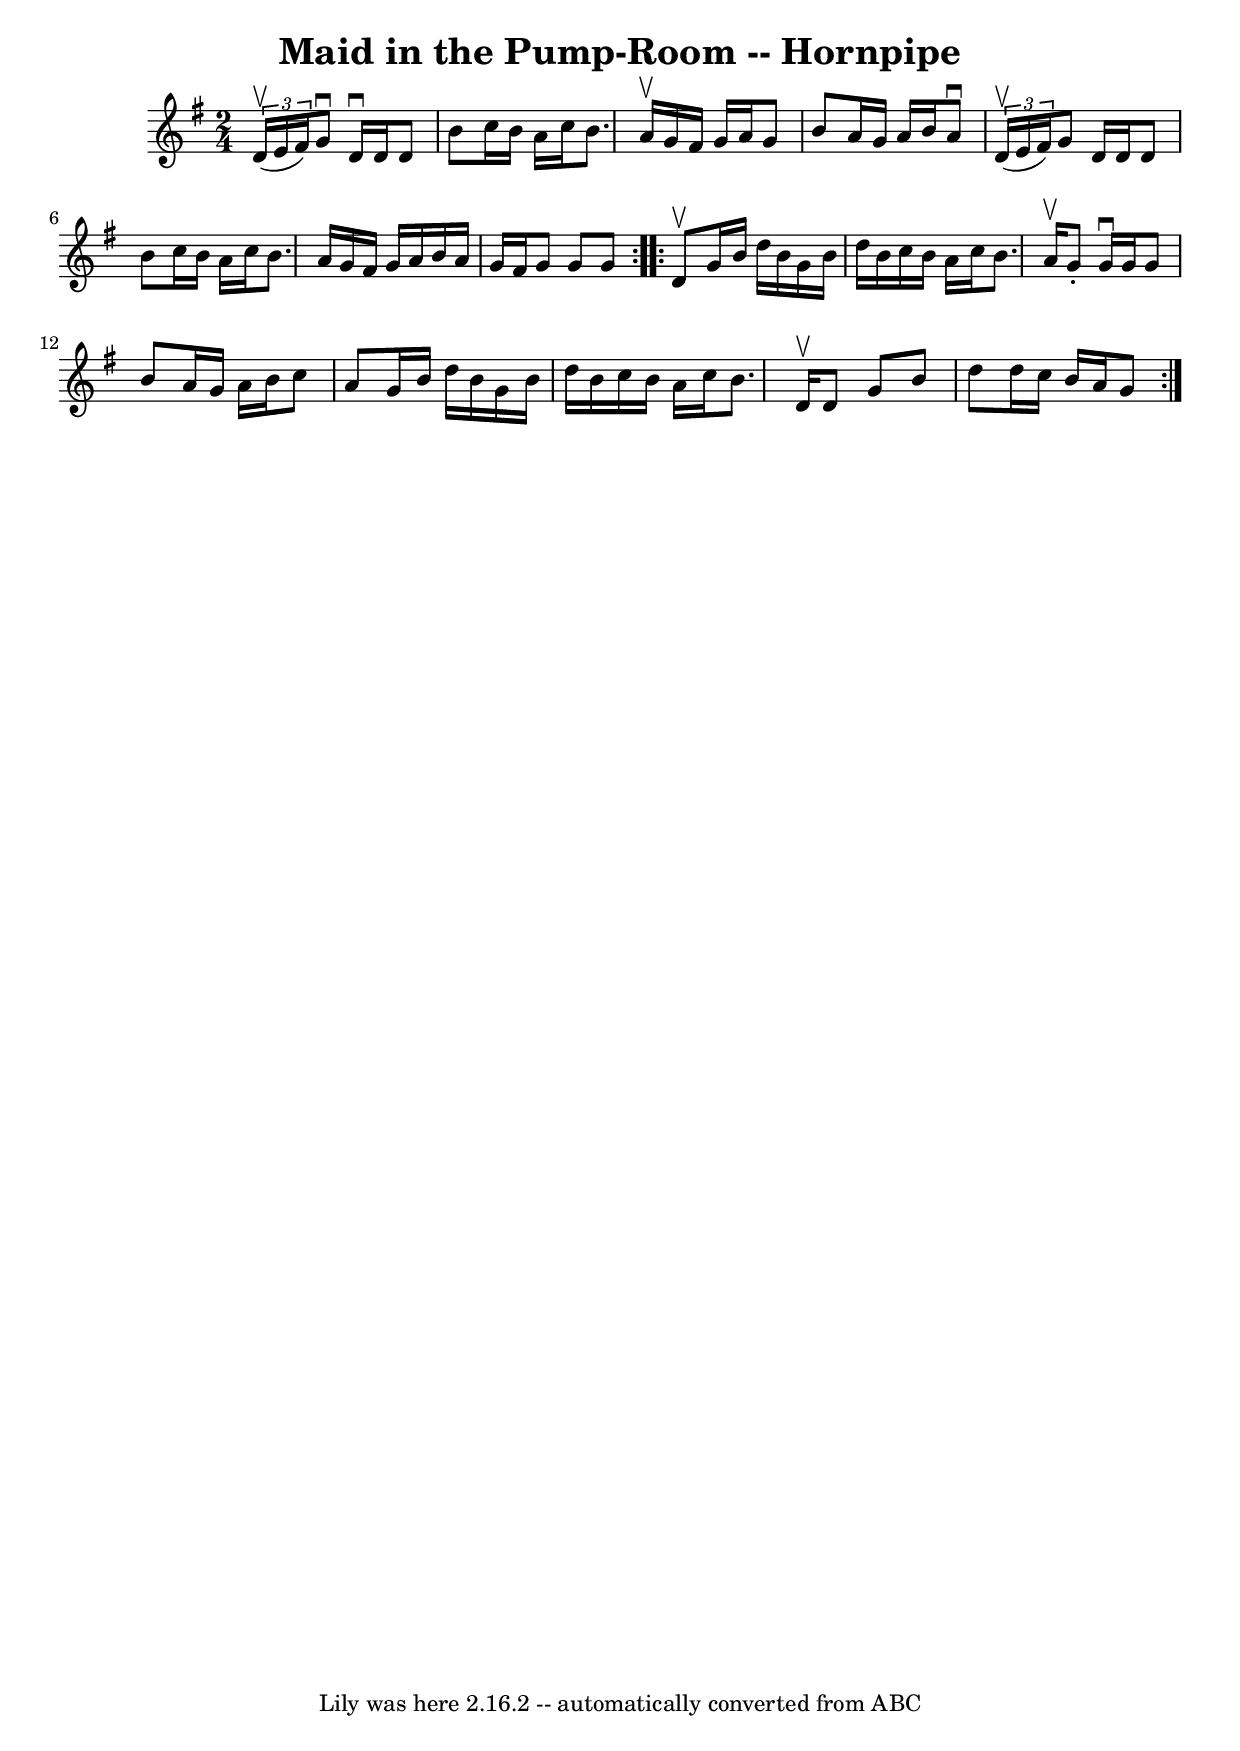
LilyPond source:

\version "2.16.2"
\include "Mammoth.ily"
\header {
  %% book = "Cole's 1000 Fiddle Tunes"
 crossRefNumber = "1"
 footnotes = ""
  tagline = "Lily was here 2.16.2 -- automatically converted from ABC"
  title = "Maid in the Pump-Room -- Hornpipe"

}
voicedefault =  {



  \repeat volta 2 {

    \time 2/4 
    \key g \major
    \times 2/3 { d'16 (^\upbow e'16 fs'16)  	       }   |
 g'8^\downbow d'16^\downbow d'16 d'8 b'8  |
 c''16 b'16 a'16 c''16 b'8. a'16^\upbow  |
 g'16 fs'16 g'16 a'16 g'8 b'8   |
 a'16 g'16 a'16 b'16   
 a'8^\downbow   \times 2/3 { d'16 (^\upbow e'16 fs'16)  			      }  |
 g'8 d'16 d'16 d'8 b'8   |
 c''16 b'16 a'16 c''16 b'8. a'16   |
 g'16 fs'16 g'16 a'16 b'16 a'16 g'16 fs'16   |
 g'8 g'8 g'8  
  }     
  \repeat volta 2 { d'8^\upbow  |
 g'16 b'16 d''16 b'16 g'16 b'16 d''16 b'16   |
 c''16 b'16 a'16 c''16 b'8. a'16^\upbow  |
 g'8-. g'16^\downbow g'16 g'8 b'8  |
 a'16 g'16 a'16 b'16 c''8 a'8   |
 g'16 b'16 d''16 b'16 g'16 b'16 d''16 b'16   |
 c''16 b'16 a'16 c''16 b'8. d'16^\upbow  |
 d'8 g'8 b'8 d''8  |
 d''16    
 c''16 b'16 a'16 g'8  
  }   

}

\score{
  <<

    \context Staff="default"
    {
      \voicedefault 
      
    }

  >>
  \layout {
    
  }
  \midi {
  }

}
